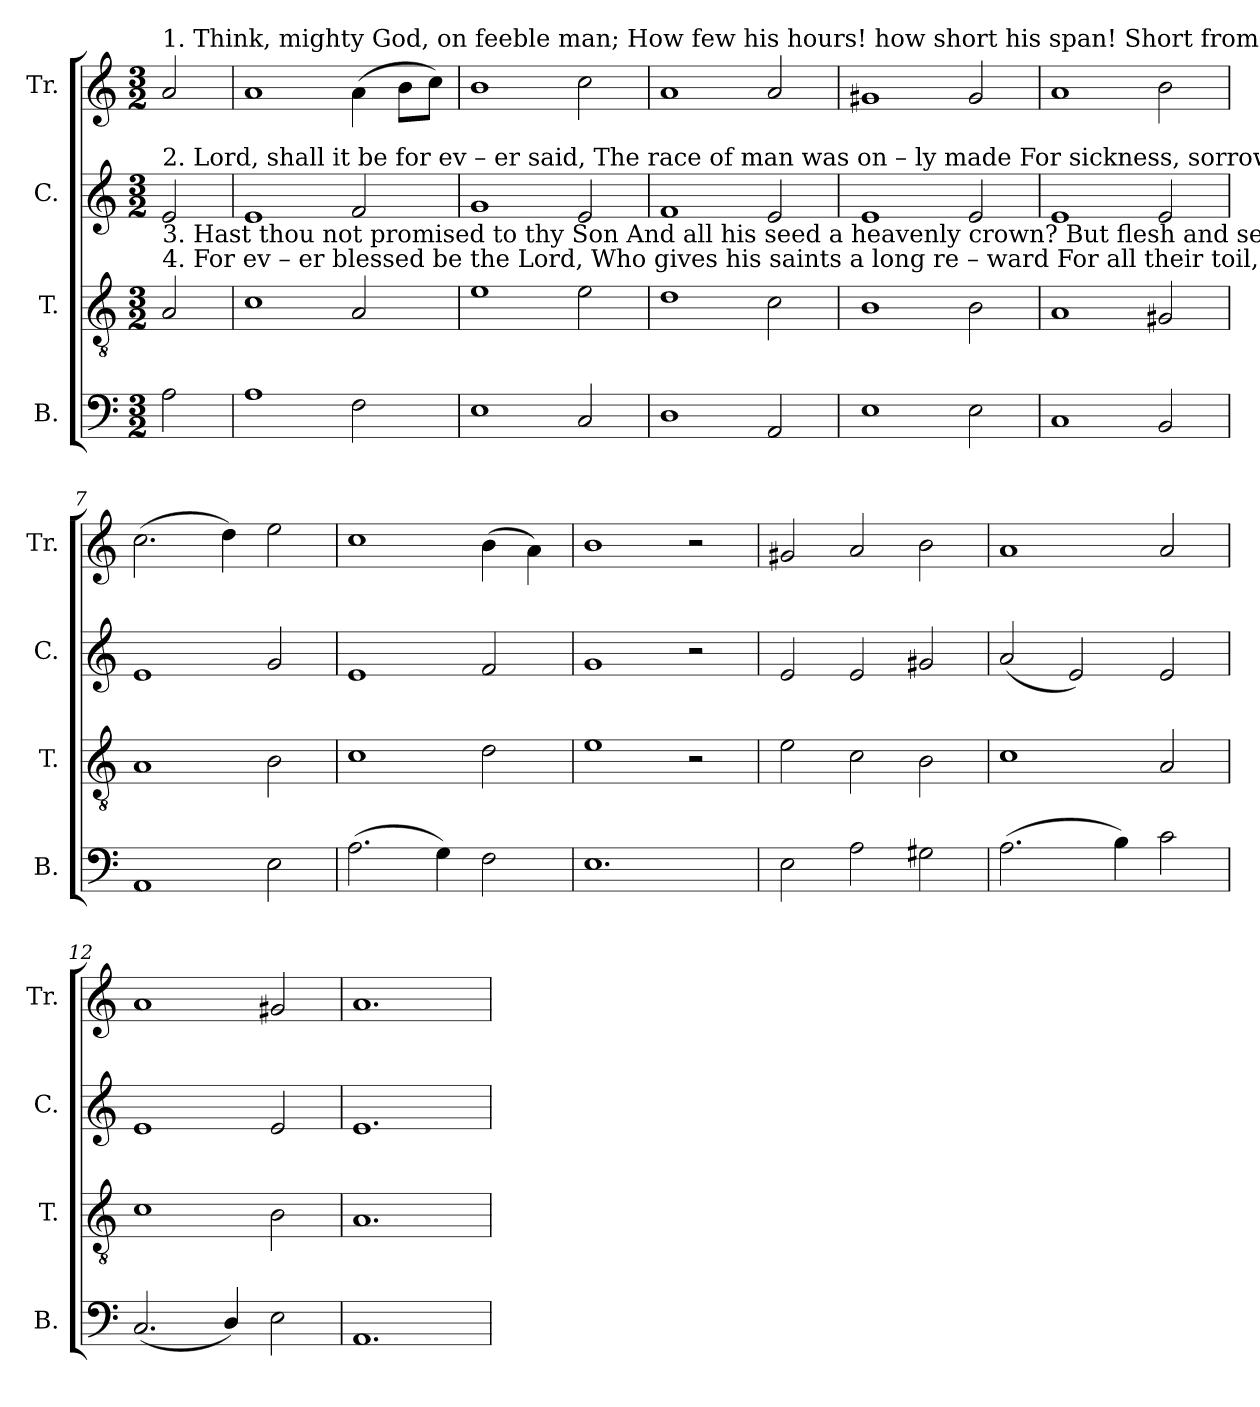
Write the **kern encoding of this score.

**kern	**kern	**kern	**kern
*part4	*part3	*part2	*part1
*staff4	*staff3	*staff2	*staff1
*I"B.	*I"T.	*I"C.	*I"Tr.
*I'B.	*I'T.	*I'C.	*I'Tr.
*clefF4	*clefGv2	*clefG2	*clefG2
*k[]	*k[]	*k[]	*k[]
*M3/2	*M3/2	*M3/2	*M3/2
*MM150	*MM150	*MM150	*MM150
=1	=1	=1	=1
!	!	!	!LO:TX:a:t=1. Think, mighty  God, on feeble man; How few his hours! how short  his   span!    Short from the cradle   to     the grave;   Who can se –
!	!	!LO:TX:a:t=2. Lord,  shall   it   be  for  ev – er  said,  The race of  man   was  on   –  ly   made    For  sickness, sorrow,    and    the  dust?     Are not thy	!
!	!	!LO:TX:b:t=3. Hast  thou  not promised to thy Son   And all  his seed    a      heavenly   crown?  But flesh and sense indulge    des –pair&colon;     For  ev –er	!
!	!LO:TX:a:t=4. For  ev  –  er    blessed  be the Lord, Who gives his saints a   long   re   –  ward      For all their  toil,  reproach,  and pain&colon;     Let  all  be –	!	!
2A\	2A/	2e/	2a/
=2	=2	=2	=2
1A	1c	1e	1a
2F\	2A/	2f/	(4a\
.	.	.	8b\L
.	.	.	8cc\J)
=3	=3	=3	=3
1E	1e	1g	1b
2C/	2e\	2e/	2cc\
=4	=4	=4	=4
1D	1d	1f	1a
2AA/	2c\	2e/	2a/
=5	=5	=5	=5
1E	1B	1e	1g#X
2E\	2B\	2e/	2g#/
=6	=6	=6	=6
1C	1A	1e	1a
2BB/	2G#X/	2e/	2b\
=7	=7	=7	=7
1AA	1A	1e	(2.cc\
.	.	.	4dd\)
2E\	2B\	2g/	2ee\
=8	=8	=8	=8
(2.A\	1c	1e	1cc
4G\)	.	.	.
2F\	2d\	2f/	(4b\
.	.	.	4a\)
=9	=9	=9	=9
1.E	1e	1g	1b
.	2r	2r	2r
=10	=10	=10	=10
2E\	2e\	2e/	2g#X/
2A\	2c\	2e/	2a/
2G#X\	2B\	2g#X/	2b\
=11	=11	=11	=11
(2.A\	1c	(2a/	1a
.	.	2e/)	.
4B\)	.	.	.
2c\	2A/	2e/	2a/
=12	=12	=12	=12
(2.C/	1c	1e	1a
4D/)	.	.	.
2E\	2B\	2e/	2g#X/
=13	=13	=13	=13
1.AA	1.A	1.e	1.a
=	=	=	=
*-	*-	*-	*-
